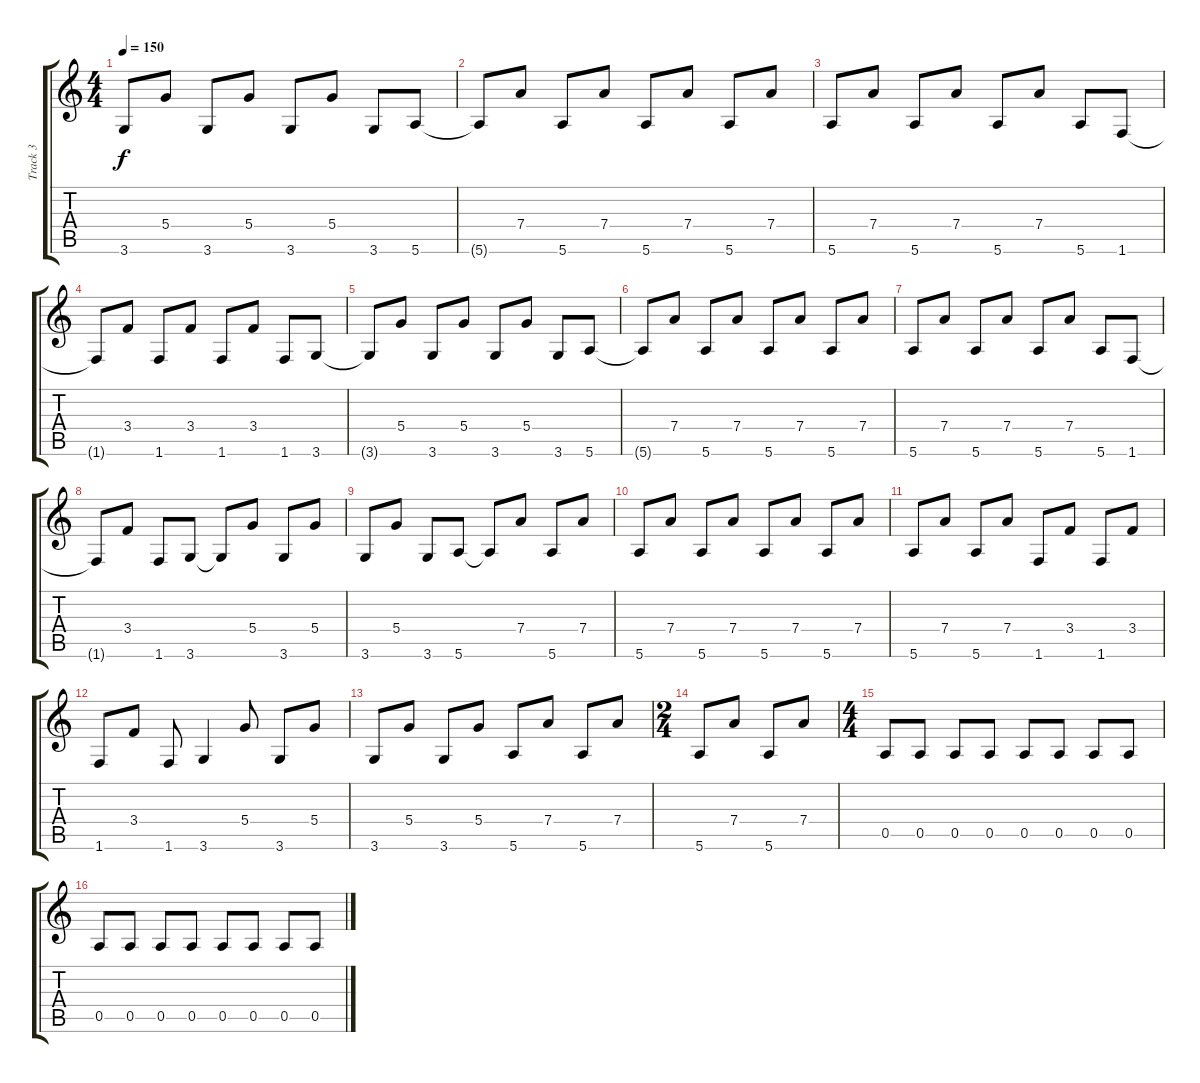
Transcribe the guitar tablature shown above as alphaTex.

\track ("Track 3" "Track 3") {instrument distortionguitar}
\staff {score tabs}
\tuning (E4 B3 G3 D3 A2 E2) {hide}
\ts (4 4)
\tempo 150
\clef g2
\ks c
3.6{t}.8{dy f} 5.4.8 3.6.8 5.4.8 3.6.8 5.4.8 3.6.8 5.6.8 |
5.6{t}.8 7.4.8 5.6.8 7.4.8 5.6.8 7.4.8 5.6.8 7.4.8 |
5.6.8 7.4.8 5.6.8 7.4.8 5.6.8 7.4.8 5.6.8 1.6.8 |
1.6{t}.8 3.4.8 1.6.8 3.4.8 1.6.8 3.4.8 1.6.8 3.6.8 |
3.6{t}.8 5.4.8 3.6.8 5.4.8 3.6.8 5.4.8 3.6.8 5.6.8 |
5.6{t}.8 7.4.8 5.6.8 7.4.8 5.6.8 7.4.8 5.6.8 7.4.8 |
5.6.8 7.4.8 5.6.8 7.4.8 5.6.8 7.4.8 5.6.8 1.6.8 |
1.6{t}.8 3.4.8 1.6.8 3.6.8 3.6{t}.8 5.4.8 3.6.8 5.4.8 |
3.6.8 5.4.8 3.6.8 5.6.8 5.6{t}.8 7.4.8 5.6.8 7.4.8 |
5.6.8 7.4.8 5.6.8 7.4.8 5.6.8 7.4.8 5.6.8 7.4.8 |
5.6.8 7.4.8 5.6.8 7.4.8 1.6.8 3.4.8 1.6.8 3.4.8 |
1.6.8 3.4.8 1.6.8 3.6.4 5.4.8 3.6.8 5.4.8 |
3.6.8 5.4.8 3.6.8 5.4.8 5.6.8 7.4.8 5.6.8 7.4.8 |
\ts (2 4)
5.6.8 7.4.8 5.6.8 7.4.8 |
\ts (4 4)
0.5.8 0.5.8 0.5.8 0.5.8 0.5.8 0.5.8 0.5.8 0.5.8 |
0.5.8 0.5.8 0.5.8 0.5.8 0.5.8 0.5.8 0.5.8 0.5.8
